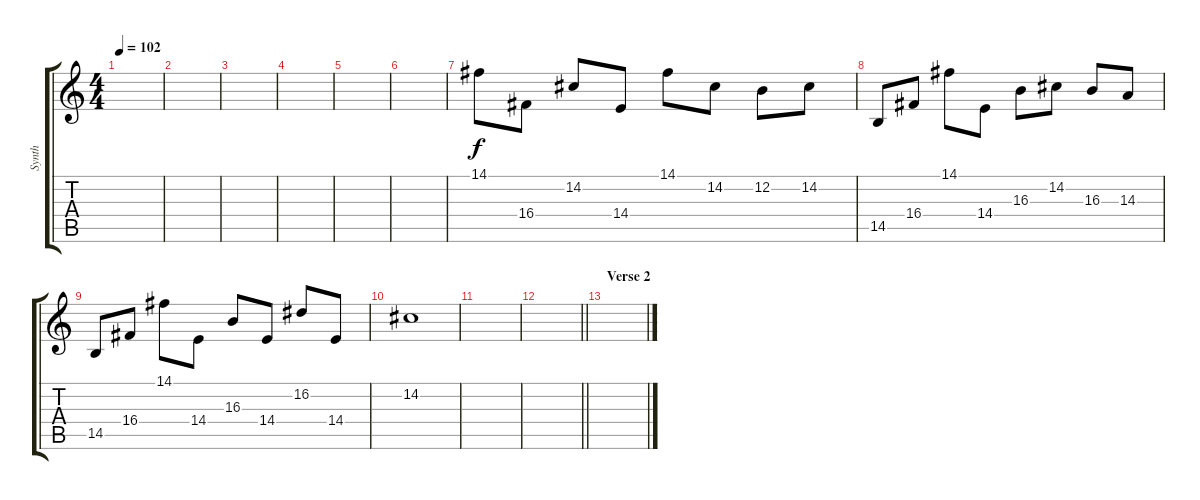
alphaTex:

\track ("Synth" "Synth") {instrument lead2sawtooth}
\staff {score tabs}
\tuning (E4 B3 G3 D3 A2 E2) {hide}
\ts (4 4)
\tempo 102
\clef g2
\ks c
|
|
|
|
|
|
14.1.8 16.4.8 14.2.8 14.4.8 14.1.8 14.2.8 12.2.8 14.2.8 |
14.5.8 16.4.8 14.1.8 14.4.8 16.3.8 14.2.8 16.3.8 14.3.8 |
14.5.8 16.4.8 14.1.8 14.4.8 16.3.8 14.4.8 16.2.8 14.4.8 |
14.2.1 |
|
\barLineRight lightlight
|
\section ("" "Verse 2")
